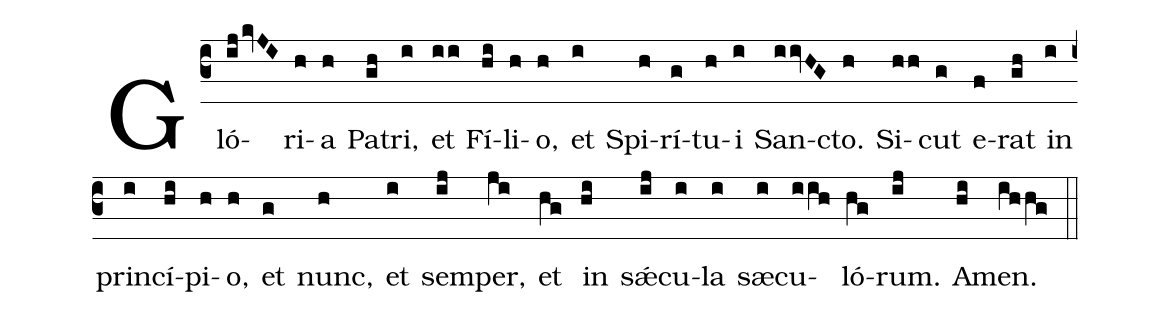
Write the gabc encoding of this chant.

%%
(c3)
Gló(ij/kvJI)ri(h)a(h) Pat(gh)ri,(i) et(ii) Fí(hi)li(h)o,(h)
et(i) Spi(h)rí(g)tu(h)i(i) San(i/ivHG)cto.(h)
Si(hh)cut(g) e(f)rat(gh) in(i) prin(i)cí(hi)pi(h)o,(h)
et(g) nunc,(h) et(i) sem(ij)per,(ji)
et(hg) in(hi) sǽ(ij)cu(i)la(i) sæ(i)cu(i/ih)ló(hg)rum.(ij) A(hi)men.(ih/hg) (::)
